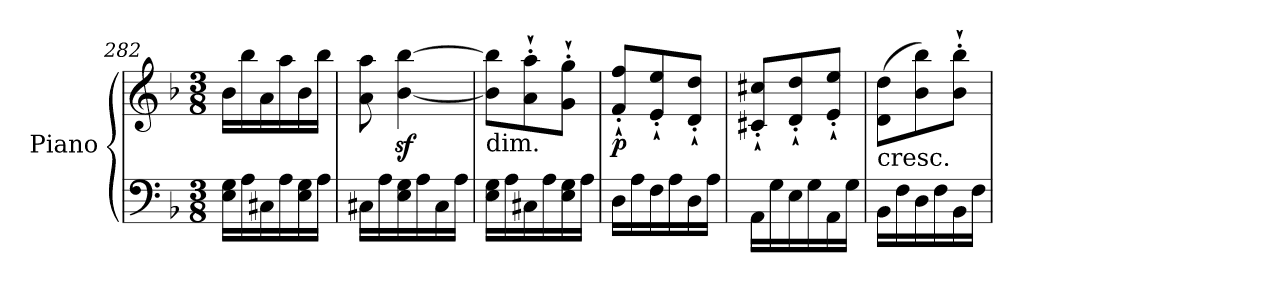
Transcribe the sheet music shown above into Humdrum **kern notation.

**kern	**kern	**dynam
*part1	*part1	*part1
*staff2	*staff1	*staff1/2
*I"Piano	*	*
*I'Pno	*	*
!!LO:PB:g=z
*clefF4	*clefG2	*
*k[b-]	*k[b-]	*
*F:	*F:	*
*M3/8	*M3/8	*
=282	=282	=282
16E\ 16G\LL	16b-\LL	.
16A\	16bb-\	.
16C#X\	16a\	.
16A\	16aa\	.
16E\ 16G\	16b-\	.
16A\JJ	16bb-\JJ	.
!!LO:PB:g=z
=283	=283	=283
16C#X\LL	8a\ 8aa\	.
16A\	.	.
16E\ 16G\	[4b-\z< [4bb-\z<	.
16A\	.	.
16C#\	.	.
16A\JJ	.	.
=284	=284	=284
!	!LO:TX:b:t=dim.	!
16E\ 16G\LL	8b-\] 8bb-\]L	.
16A\	.	.
16C#X\	8a\`' 8aa\`'	.
16A\	.	.
16E\ 16G\	8g\`' 8gg\`'J	.
16A\JJ	.	.
=285	=285	=285
!	!	!LO:DY:b
16D\LL	8f/`' 8ff/`'L	p
16A\	.	.
16F\	8e/`' 8ee/`'	.
16A\	.	.
16D\	8d/`' 8dd/`'J	.
16A\JJ	.	.
=286	=286	=286
16AA\LL	8c#X/`' 8cc#X/`'L	.
16G\	.	.
16E\	8d/`' 8dd/`'	.
16G\	.	.
16AA\	8e/`' 8ee/`'J	.
16G\JJ	.	.
=287	=287	=287
!	!LO:TX:b:t=cresc.	!
16BB-\LL	(8d\ 8dd\L	.
16F\	.	.
16D\	8b-\ 8bb-\)	.
16F\	.	.
16BB-\	8b-\`' 8bb-\`'J	.
16F\JJ	.	.
=	=	=
*-	*-	*-
